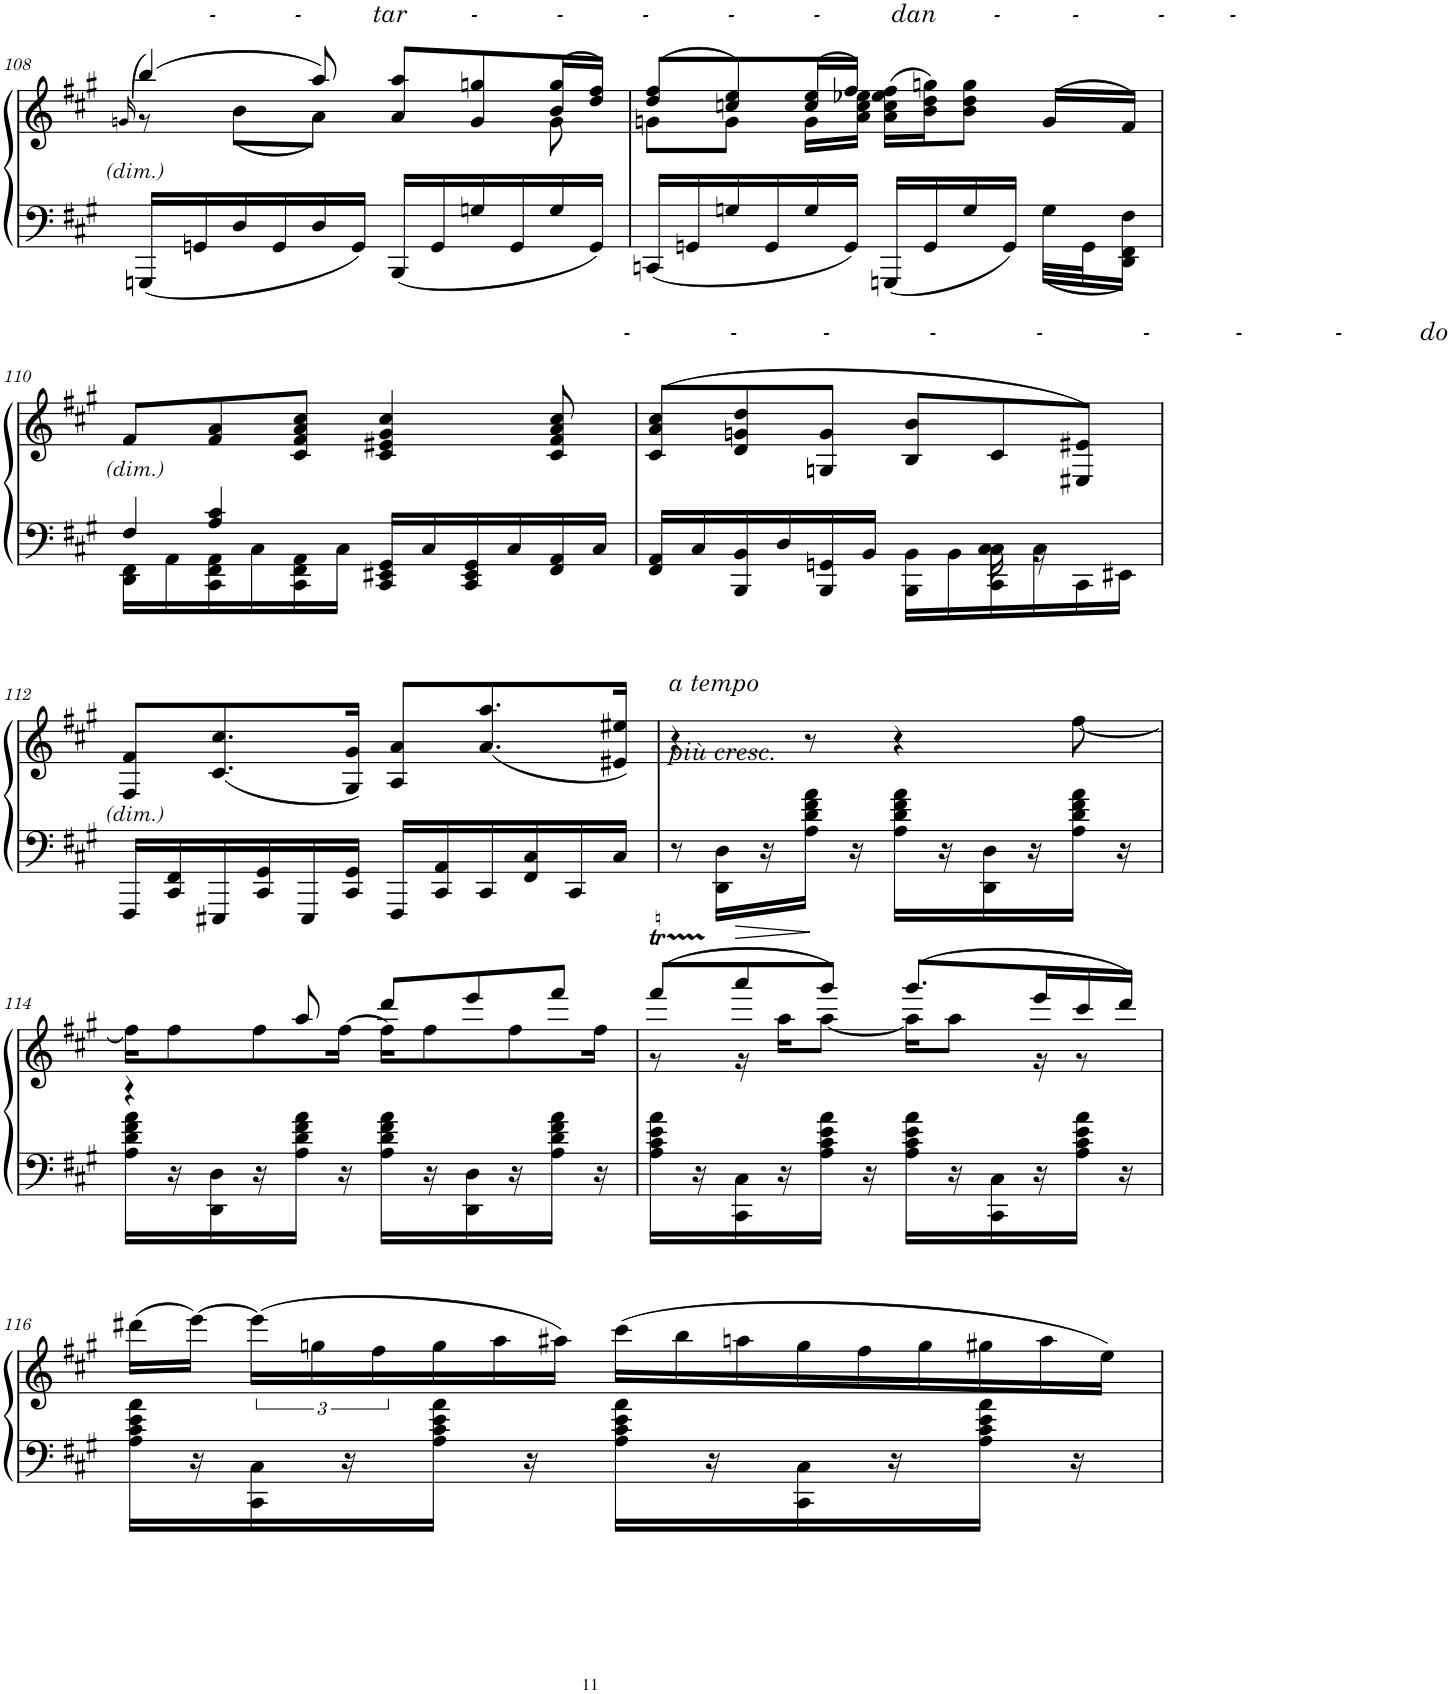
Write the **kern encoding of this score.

**kern	**kern	**dynam
*part1	*part1	*part1
*staff2	*staff1	*staff1/2
*I"Piano	*	*
*I'Pno.	*	*
!!LO:PB:g=z
*clefF4	*clefG2	*
*k[f#c#g#]	*k[f#c#g#]	*
*M6/8	*M6/8	*
=108	=108	=108
.	(>16qgn/	.
*	*^	*
*	*	*^	*
!	!LO:TX:a:i:t=-           -          tar         -           -           -           -           -          dan        -          -           -         -	!	!	!
16GGGn/LL	(4bb/)	8r	64g!	.
.	.	.	[8bb!	.
16GGn/	.	.	.	.
16D/	.	(8b\L	.	.
.	.	.	16..bb!]	.
16GG/	.	.	.	.
16D/	8aa/)	8a\J)	2ryy	.
16GG/JJ	.	.	.	.
16BBB/LL	8a/ 8aa/L	4ryy	.	.
16GG/	.	.	.	.
16Gn/	8g/ 8ggn/	.	.	.
16GG/	.	.	.	.
16G/	(16b/ 16gg/L	8g\	.	.
16GG/JJ	16dd/ 16ff#/JJ)	.	.	.
*	*	*v	*v	*
=109	=109	=109	=109
*^	*	*	*
8.ryy	16CCn/LL	(8dd/ 8ff#/L	8gn\L	.
.	16GGn/	.	.	.
.	16Gn/	8ccn/ 8ee/)	8g\J	.
.	16GG/	.	.	.
.	16G/	(16cc/ 16ee/L	16g\LL	.
.	16GG/JJ	16ff#/JJ)	16a\ 16cc\ 16ee-X\JJ	.
.	16GGGn/LL	(>16a\ 16cc\ 16ee-\ 16ff#\LL	4.ryy	.
.	16GG/	16b\ 16dd\ 16ggn\J)	.	.
.	16G/	8b\ 8dd\ 8gg\J	.	.
.	16GG/JJ	.	.	.
.	32G\LLL	(16g/LL	.	.
.	32GG\J	.	.	.
16F#\	16DD\ 16FF#\JJ	16f#/JJ)	.	.
*	*	*v	*v	*
!!LO:LB:g=z
=110	=110	=110	=110
8F#/L	16DD\ 16FF#\LL	8f#/L	.
.	16AA\	.	.
8A/ 8c#/J	16CC#\ 16FF#\ 16AA\	8f#/ 8a/	.
.	16C#\	.	.
2ryy	16CC#\ 16FF#\ 16AA\	8c#/ 8f#/ 8a/ 8cc#/J	.
.	16C#\JJ	.	.
.	16CC#/ 16EE#X/ 16GG#/LL	4c#/ 4e#X/ 4g#/ 4cc#/	.
.	16C#/	.	.
.	16CC#/ 16EE#/ 16GG#/	.	.
.	16C#/	.	.
.	16FF#/ 16AA/	8c#/ 8f#/ 8a/ 8cc#/	.
.	16C#/JJ	.	.
=111	=111	=111	=111
*	*	*^	*
!	!	!LO:TX:a:i:t=-              -            -              -              -              -            -             -           do	!	!
2ryy	16FF#/ 16AA/LL	(8c#/ 8a/ 8cc#/L	16ryy	.
*	*	*v	*v	*
.	16C#/	.	.
.	16BBB/ 16BB/	8d/ 8gn/ 8dd/	.
.	16D/	.	.
.	16BBB/ 16GGn/	8Gn/ 8g/J	.
.	16BB/JJ	.	.
.	16BBB\ 16BB\LL	8B/ 8b/L	.
.	16BB\	.	.
16C#\	16CC#\ 16C#\	8c#/	.
*	*	*^	*
8.ryy	16C#\	.	16r	.
.	16CC#\	8E#X/ 8e#X/J)	8ryy	.
.	16EE#X\JJ	.	.	.
*v	*v	*	*	*
*	*v	*v	*
!!LO:LB:g=z
=112	=112	=112
16FFF#/LL	8F#/ 8f#/L	.
16CC#/ 16FF#/	.	.
16EEE#X/	(8.c#/ 8.cc#/	.
16CC#/ 16GG#/	.	.
16EEE#/	.	.
16CC#/ 16GG#/JJ	16G#/ 16g#/Jk)	.
16FFF#/LL	8A/ 8a/L	.
16CC#/ 16AA/	.	.
16CC#/	(8.a/ 8.aa/	.
16FF#/ 16C#/	.	.
16CC#/	.	.
16C#/JJ	16e#X/ 16ee#X/Jk)	.
=113	=113	=113
!	!LO:TX:a:i:t=a tempo	!
!	!LO:TX:a:i:t=più cresc.	!
8r	4r	.
16DD\ 16D\LL	.	.
16r	.	.
16A\ 16d\ 16f#\ 16a\JJ	8r	.
16r	.	.
16A\ 16d\ 16f#\ 16a\LL	4r	.
16r	.	.
16DD\ 16D\	.	.
16r	.	.
16A\ 16d\ 16f#\ 16a\JJ	[8ff#\	.
16r	.	.
!!LO:LB:g=z
=114	=114	=114
*	*^	*
16A\ 16d\ 16f#\ 16a\LL	16ff#\KL]	4r	.
16r	8ff#\	.	.
16DD\ 16D\	.	.	.
16r	8ff#\	.	.
16A\ 16d\ 16f#\ 16a\JJ	.	8aa/	.
16r	[>16ff#\Jk	.	.
16A\ 16d\ 16f#\ 16a\LL	16ff#\KL]	8ddd/L	.
16r	8ff#\	.	.
16DD\ 16D\	.	8eee/	.
16r	8ff#\	.	.
16A\ 16d\ 16f#\ 16a\JJ	.	8fff#/J	.
16r	16ff#\Jk	.	.
=115	=115	=115	=115
*	*	*^	*
16A\ 16c#\ 16e\ 16a\LL	(8fff#t/L	8r	24.fff#@@128@@!	.
16r	.	.	24.gggn@@128@@!	.
!	!	!	!	!LO:HP:b
16CC#\ 16C#\	8aaa/	16r	2ryy	>
16r	.	16aa\KL	.	.
16A\ 16c#\ 16e\ 16a\JJ	8ggg/J)	[8aa\J	.	]
16r	.	.	.	.
16A\ 16c#\ 16e\ 16a\LL	(8.ggg/L	16aa\KL]	.	.
16r	.	8aa\J	.	.
16CC#\ 16C#\	.	.	.	.
16r	16eee/L	16r	.	.
16A\ 16c#\ 16e\ 16a\JJ	16ccc#/	8r	8ryy	.
16r	16ddd/JJ)	.	.	.
*	*v	*v	*v	*
!!LO:LB:g=z
=116	=116	=116
16A\ 16c#\ 16e\ 16a\LL	(16ddd#X\LL	.
16r	[16eee\JJ)	.
16CC#\ 16C#\	(24eee\LL]	.
.	24ggn\	.
16r	.	.
.	24ff#\	.
16A\ 16c#\ 16e\ 16a\JJ	24gg\	.
.	24aa\	.
16r	.	.
.	24aa#X\JJ)	.
*	*Xbrackettup	*
16A\ 16c#\ 16e\ 16a\LL	(24ccc#\LL	.
.	24bb\	.
16r	.	.
.	24aan\	.
16CC#\ 16C#\	24gg\	.
.	24ff#\	.
16r	.	.
.	24gg\	.
16A\ 16c#\ 16e\ 16a\JJ	24gg#X\	.
.	24aa\	.
16r	.	.
.	24ee\JJ)	.
=	=	=
*-	*-	*-
